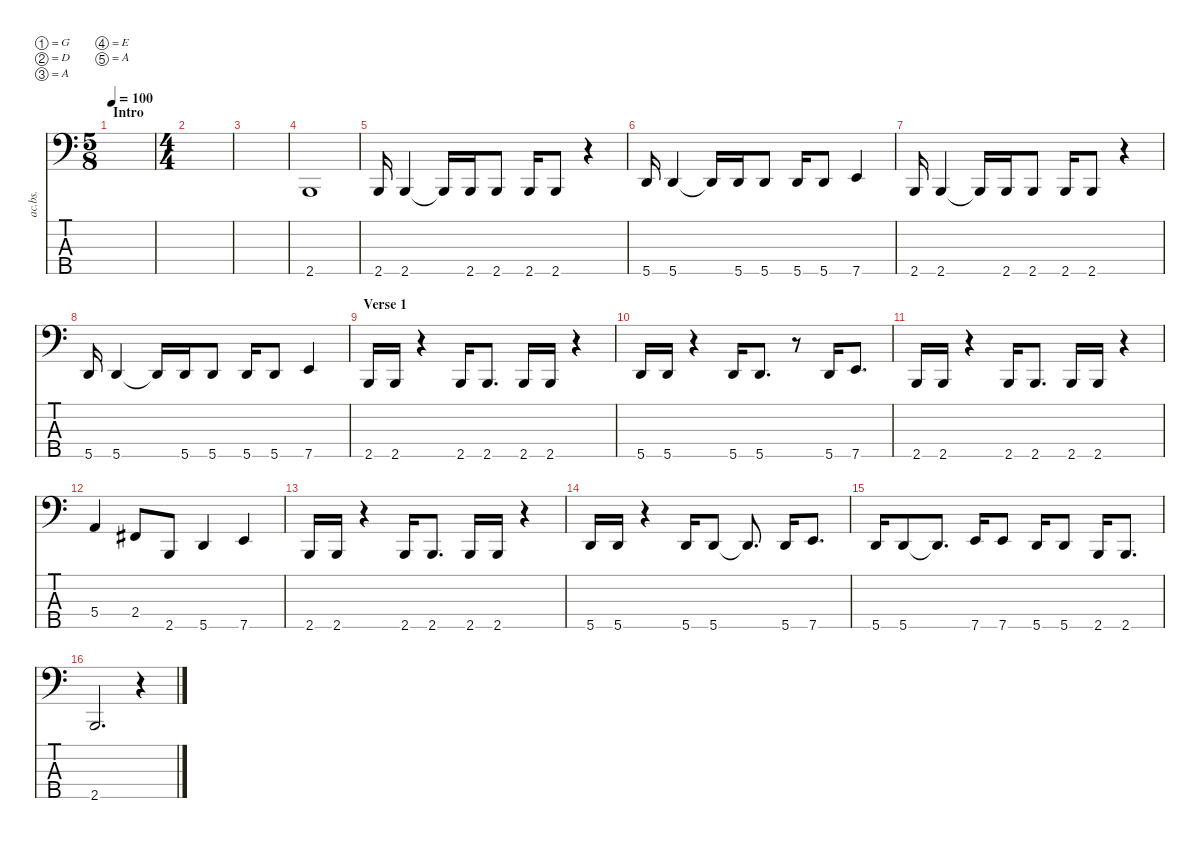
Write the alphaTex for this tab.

\defaultSystemsLayout 4
\hideDynamics
\bracketExtendMode nobrackets
\otherSystemsTrackNameOrientation horizontal
\track ("Liang" "ac.bs.") {instrument acousticbass}
\staff {score tabs}
\tuning (G2 D2 A1 E1 A0)
\ts (5 8)
\beaming (8 3 2)
\section ("" "Intro")
\tempo 100
\clef f4
\ks c
|
\ts (4 4)
\beaming (8 2 2 2 2)
|
|
2.5.1{beam Up} |
2.5.16{beam Up} 2.5.4{beam Up} 2.5{t}.16{beam Up} 2.5.16{beam Up} 2.5.8{beam Up} 2.5.16{beam Up} 2.5.8{beam Up} r.4{beam Up} |
5.5.16{beam Up} 5.5.4{beam Up} 5.5{t}.16{beam Up} 5.5.16{beam Up} 5.5.8{beam Up} 5.5.16{beam Up} 5.5.8{beam Up} 7.5.4{beam Up} |
2.5.16{beam Up} 2.5.4{beam Up} 2.5{t}.16{beam Up} 2.5.16{beam Up} 2.5.8{beam Up} 2.5.16{beam Up} 2.5.8{beam Up} r.4{beam Up} |
5.5.16{beam Up} 5.5.4{beam Up} 5.5{t}.16{beam Up} 5.5.16{beam Up} 5.5.8{beam Up} 5.5.16{beam Up} 5.5.8{beam Up} 7.5.4{beam Up} |
\section ("" "Verse 1")
2.5.16{beam Up} 2.5.16{beam Up} r.4{beam Up} 2.5.16{beam Up} 2.5.8{d beam Up} 2.5.16{beam Up} 2.5.16{beam Up} r.4{beam Up} |
5.5.16{beam Up} 5.5.16{beam Up} r.4{beam Up} 5.5.16{beam Up} 5.5.8{d beam Up} r.8{beam Up} 5.5.16{beam Up} 7.5.8{d beam Up} |
2.5.16{beam Up} 2.5.16{beam Up} r.4{beam Up} 2.5.16{beam Up} 2.5.8{d beam Up} 2.5.16{beam Up} 2.5.16{beam Up} r.4{beam Up} |
5.4.4{beam Up} 2.4{acc #}.8{beam Up} 2.5.8{beam Up} 5.5.4{beam Up} 7.5.4{beam Up} |
2.5.16{beam Up} 2.5.16{beam Up} r.4{beam Up} 2.5.16{beam Up} 2.5.8{d beam Up} 2.5.16{beam Up} 2.5.16{beam Up} r.4{beam Up} |
5.5.16{beam Up} 5.5.16{beam Up} r.4{beam Up} 5.5.16{beam Up} 5.5.8{beam Up} 5.5{t}.8{d beam Up} 5.5.16{beam Up} 7.5.8{d beam Up} |
5.5.16{beam Up} 5.5.8{beam Up} 5.5{t}.8{d beam Up} 7.5.16{beam Up} 7.5.8{beam Up} 5.5.16{beam Up} 5.5.8{beam Up} 2.5.16{beam Up} 2.5.8{d beam Up} |
2.5.2{d beam Up} r.4{beam Up}
